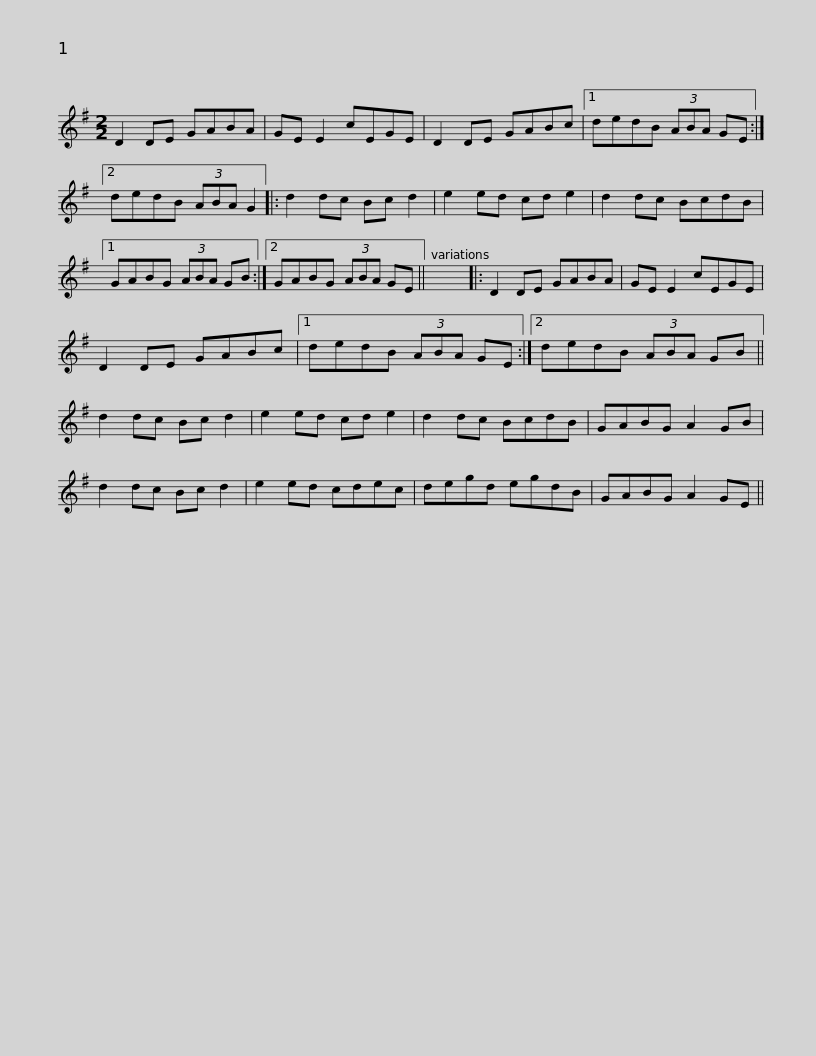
X:1
L:1/8
M:2/2
I:linebreak $
K:G
V:1 treble
V:1
 D2 DE GABA | GE E2 cEGE | D2 DE GABc |1 dedB (3ABA GE :|2 dedB (3ABA G2 |:$ %5
 d2 dc Bc d2 | e2 ed cd e2 | d2 dc BcdB |1 GABG (3ABA GB :|2 GABG (3ABA GE || %10
 x8 |:$ D2 DE GABA | GE E2 cEGE | D2 DE GABc |1 dedB (3ABA GE :|2 %15
 dedB (3ABA GB ||$ d2 dc Bc d2 | e2 ed cd e2 | d2 dc BcdB | GABG A2 GB | %20
 d2 dc Bc d2 | e2 ed cdec |$ degd egdB | GABG A2 GE || %24
